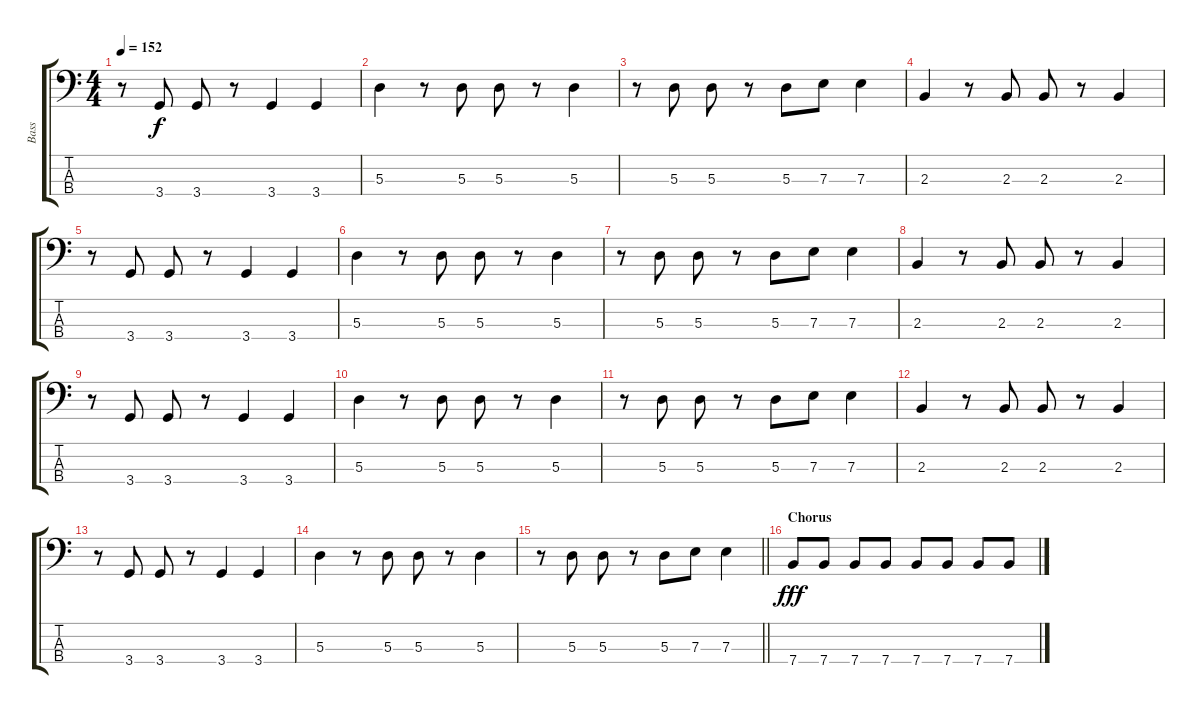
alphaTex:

\track ("Bass" "Bass") {instrument electricbasspick}
\staff {score tabs}
\tuning (G2 D2 A1 E1) {hide}
\ts (4 4)
\tempo 152
\clef f4
\ks c
r.8{dy f} 3.4.8 3.4.8 r.8 3.4.4 3.4.4 |
5.3.4 r.8 5.3.8 5.3.8 r.8 5.3.4 |
r.8 5.3.8 5.3.8 r.8 5.3.8 7.3.8 7.3.4 |
2.3.4 r.8 2.3.8 2.3.8 r.8 2.3.4 |
r.8 3.4.8 3.4.8 r.8 3.4.4 3.4.4 |
5.3.4 r.8 5.3.8 5.3.8 r.8 5.3.4 |
r.8 5.3.8 5.3.8 r.8 5.3.8 7.3.8 7.3.4 |
2.3.4 r.8 2.3.8 2.3.8 r.8 2.3.4 |
r.8 3.4.8 3.4.8 r.8 3.4.4 3.4.4 |
5.3.4 r.8 5.3.8 5.3.8 r.8 5.3.4 |
r.8 5.3.8 5.3.8 r.8 5.3.8 7.3.8 7.3.4 |
2.3.4 r.8 2.3.8 2.3.8 r.8 2.3.4 |
r.8 3.4.8 3.4.8 r.8 3.4.4 3.4.4 |
5.3.4 r.8 5.3.8 5.3.8 r.8 5.3.4 |
\barLineRight lightlight
r.8 5.3.8 5.3.8 r.8 5.3.8 7.3.8 7.3.4 |
\section ("" "Chorus")
7.4.8{dy fff} 7.4.8 7.4.8 7.4.8 7.4.8 7.4.8 7.4.8 7.4.8
